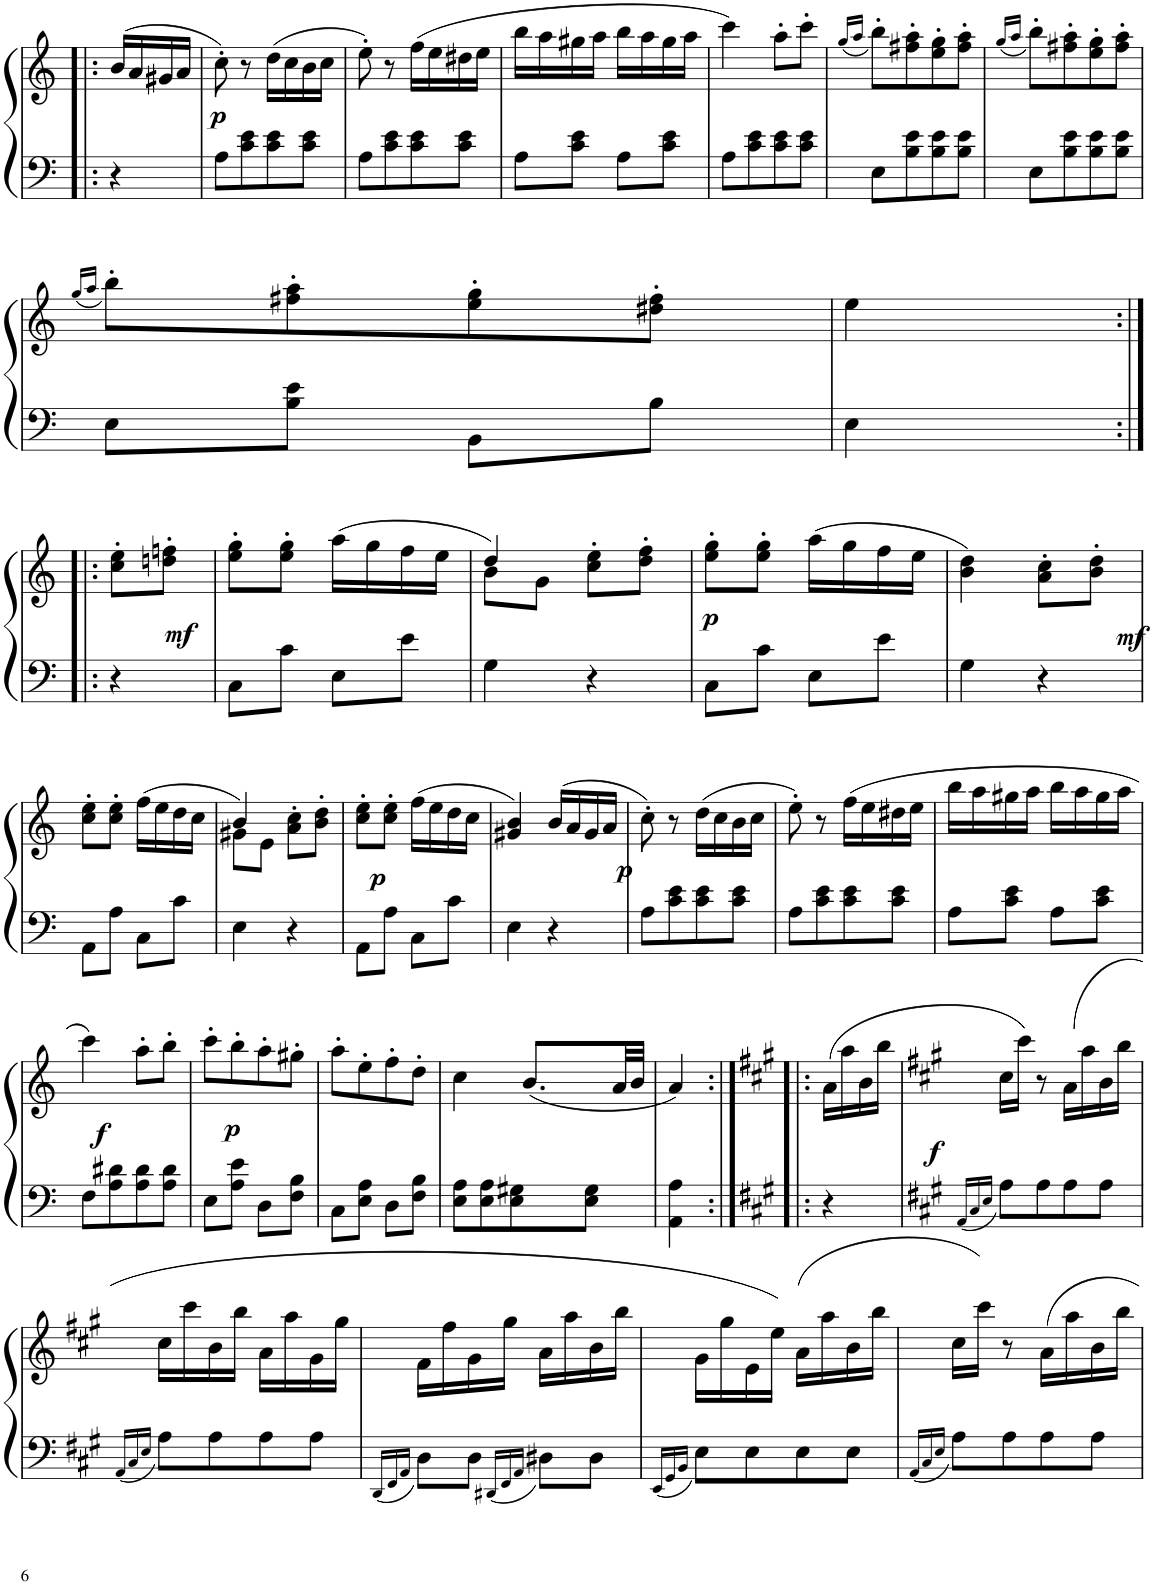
**kern	**kern	**dynam
*part1	*part1	*part1
*staff2	*staff1	*staff1/2
*I"Piano	*	*
*I'Pno	*	*
!!LO:PB:g=z
*clefF4	*clefG2	*
*k[]	*k[]	*
*M2/4	*M2/4	*
=70!|:	=70!|:	=70!|:
!	!	!LO:DY:b
4r	(16b/LL	p
.	16a/	.
.	16g#X/	.
.	16a/JJ	.
=71	=71	=71
*k[]	*k[]	*
8A\L	8cc'\)	.
8c\ 8e\	8r	.
8c\ 8e\	(16dd\LL	.
.	16cc\	.
8c\ 8e\J	16b\	.
.	16cc\JJ	.
=72	=72	=72
8A\L	8ee'\)	.
8c\ 8e\	8r	.
8c\ 8e\	(16ff\LL	.
.	16ee\	.
8c\ 8e\J	16dd#X\	.
.	16ee\JJ	.
=73	=73	=73
8A\L	16bb\LL	.
.	16aa\	.
8c\ 8e\J	16gg#X\	.
.	16aa\JJ	.
8A\L	16bb\LL	.
.	16aa\	.
8c\ 8e\J	16gg#\	.
.	16aa\JJ	.
=74	=74	=74
8A\L	4ccc\)	.
8c\ 8e\	.	.
8c\ 8e\	8aa'\L	.
8c\ 8e\J	8ccc'\J	.
=75	=75	=75
.	(16qgg/LL	.
.	16qaa/JJ	.
8E\L	8bb'\L)	.
8B\ 8e\	8ff#X\' 8aa\'	.
8B\ 8e\	8ee\' 8gg\'	.
8B\ 8e\J	8ff#\' 8aa\'J	.
=76	=76	=76
.	(16qgg/LL	.
.	16qaa/JJ	.
8E\L	8bb'\L)	.
8B\ 8e\	8ff#X\' 8aa\'	.
8B\ 8e\	8ee\' 8gg\'	.
8B\ 8e\J	8ff#\' 8aa\'J	.
!!LO:LB:g=z
=77	=77	=77
.	(16qgg/LL	.
.	16qaa/JJ	.
8E\L	8bb'\L)	.
8B\ 8e\J	8ff#X\' 8aa\'	.
8BB\L	8ee\' 8gg\'	.
8B\J	8dd#X\' 8ff#\'J	.
=78	=78	=78
4E\	4ee\	.
!!LO:LB:g=z
=79:|!|:	=79:|!|:	=79:|!|:
!	!	!LO:DY:b
4r	8cc\' 8ee\'L	mf
.	8ddn\' 8ffn\'J	.
=80	=80	=80
8C\L	8ee\' 8gg\'L	.
8c\J	8ee\' 8gg\'J	.
8E\L	(16aa\LL	.
.	16gg\	.
8e\J	16ff\	.
.	16ee\JJ	.
=81	=81	=81
*	*^	*
4G\	4dd/)	8b\L	.
.	.	8g\J	.
!	!	!	!LO:DY:b
4r	8cc\' 8ee\'L	4ryy	p
.	8dd\' 8ff\'J	.	.
*	*v	*v	*
=82	=82	=82
8C\L	8ee\' 8gg\'L	.
8c\J	8ee\' 8gg\'J	.
8E\L	(16aa\LL	.
.	16gg\	.
8e\J	16ff\	.
.	16ee\JJ	.
=83	=83	=83
4G\	4b\ 4dd\)	.
!	!	!LO:DY:b
4r	8a\' 8cc\'L	mf
.	8b\' 8dd\'J	.
!!LO:LB:g=z
=84	=84	=84
8AA\L	8cc\' 8ee\'L	.
8A\J	8cc\' 8ee\'J	.
8C\L	(16ff\LL	.
.	16ee\	.
8c\J	16dd\	.
.	16cc\JJ	.
=85	=85	=85
*	*^	*
4E\	4b/)	8g#X\L	.
.	.	8e\J	.
!	!	!	!LO:DY:b
4r	8a\' 8cc\'L	4ryy	p
.	8b\' 8dd\'J	.	.
*	*v	*v	*
=86	=86	=86
8AA\L	8cc\' 8ee\'L	.
8A\J	8cc\' 8ee\'J	.
8C\L	(16ff\LL	.
.	16ee\	.
8c\J	16dd\	.
.	16cc\JJ	.
=87	=87	=87
4E\	4g#X/ 4b/)	.
!	!	!LO:DY:b
4r	(16b/LL	p
.	16a/	.
.	16g#/	.
.	16a/JJ	.
=88	=88	=88
8A\L	8cc'\)	.
8c\ 8e\	8r	.
8c\ 8e\	(16dd\LL	.
.	16cc\	.
8c\ 8e\J	16b\	.
.	16cc\JJ	.
=89	=89	=89
8A\L	8ee'\)	.
8c\ 8e\	8r	.
8c\ 8e\	(16ff\LL	.
.	16ee\	.
8c\ 8e\J	16dd#X\	.
.	16ee\JJ	.
=90	=90	=90
8A\L	16bb\LL	.
.	16aa\	.
8c\ 8e\J	16gg#X\	.
.	16aa\JJ	.
8A\L	16bb\LL	.
.	16aa\	.
8c\ 8e\J	16gg#\	.
.	16aa\JJ	.
!!LO:LB:g=z
=91	=91	=91
!	!	!LO:DY:b
8F\L	4ccc\)	f
8A\ 8d#X\	.	.
!	!	!LO:DY:b
8A\ 8d#\	8aa'\L	p
8A\ 8d#\J	8bb'\J	.
=92	=92	=92
8E\L	8ccc'\L	.
8A\ 8e\J	8bb'\	.
8D\L	8aa'\	.
8F\ 8B\J	8gg#X'\J	.
=93	=93	=93
8C\L	8aa'\L	.
8E\ 8A\J	8ee'\	.
8D\L	8ff'\	.
8F\ 8B\J	8dd'\J	.
=94	=94	=94
*	*^	*
8E\ 8A\L	4cc\	4ryy	.
8E\ 8A\	.	.	.
8E\ 8G#X\	(8.b/L	32cc!	.
.	.	32b!	.
.	.	32cc!	.
.	.	32b!	.
8E\ 8G#\J	.	32cc!	.
.	.	32b!	.
.	32a/LL	16ryy	.
.	32b/JJJ	.	.
*	*v	*v	*
=95	=95	=95
4AA\ 4A\	4a/)	.
=96:|!|:	=96:|!|:	=96:|!|:
*k[f#c#g#]	*k[f#c#g#]	*
!	!	!LO:DY:b
4r	(16a\LL	f
.	16aa\	.
.	16b\	.
.	16bb\JJ	.
=97	=97	=97
*k[f#c#g#]	*k[f#c#g#]	*
16qAA/LL	.	.
16qC#/	.	.
16qE/JJ	.	.
8A\L	16cc#\LL	.
.	16ccc#\JJ)	.
8A\	8r	.
8A\	(16a\LL	.
.	16aa\	.
8A\J	16b\	.
.	16bb\JJ	.
!!LO:LB:g=z
=98	=98	=98
16qAA/LL	.	.
16qC#/	.	.
16qE/JJ	.	.
8A\L	16cc#\LL	.
.	16ccc#\	.
8A\	16b\	.
.	16bb\JJ	.
8A\	16a\LL	.
.	16aa\	.
8A\J	16g#\	.
.	16gg#\JJ	.
=99	=99	=99
16qDD/LL	.	.
16qFF#/	.	.
16qAA/JJ	.	.
8D\L	16f#\LL	.
.	16ff#\	.
8D\J	16g#\	.
.	16gg#\JJ	.
16qDD#X/LL	.	.
16qFF#/	.	.
16qAA/JJ	.	.
8D#X\L	16a\LL	.
.	16aa\	.
8D#\J	16b\	.
.	16bb\JJ	.
=100	=100	=100
16qEE/LL	.	.
16qGG#/	.	.
16qBB/JJ	.	.
8E\L	16g#\LL	.
.	16gg#\	.
8E\	16e\	.
.	16ee\JJ)	.
8E\	(16a\LL	.
.	16aa\	.
8E\J	16b\	.
.	16bb\JJ	.
=101	=101	=101
16qAA/LL	.	.
16qC#/	.	.
16qE/JJ	.	.
8A\L	16cc#\LL	.
.	16ccc#\JJ)	.
8A\	8r	.
8A\	16a\LL	.
.	16aa\	.
8A\J	16b\	.
.	16bb\JJ	.
=	=	=
*-	*-	*-
